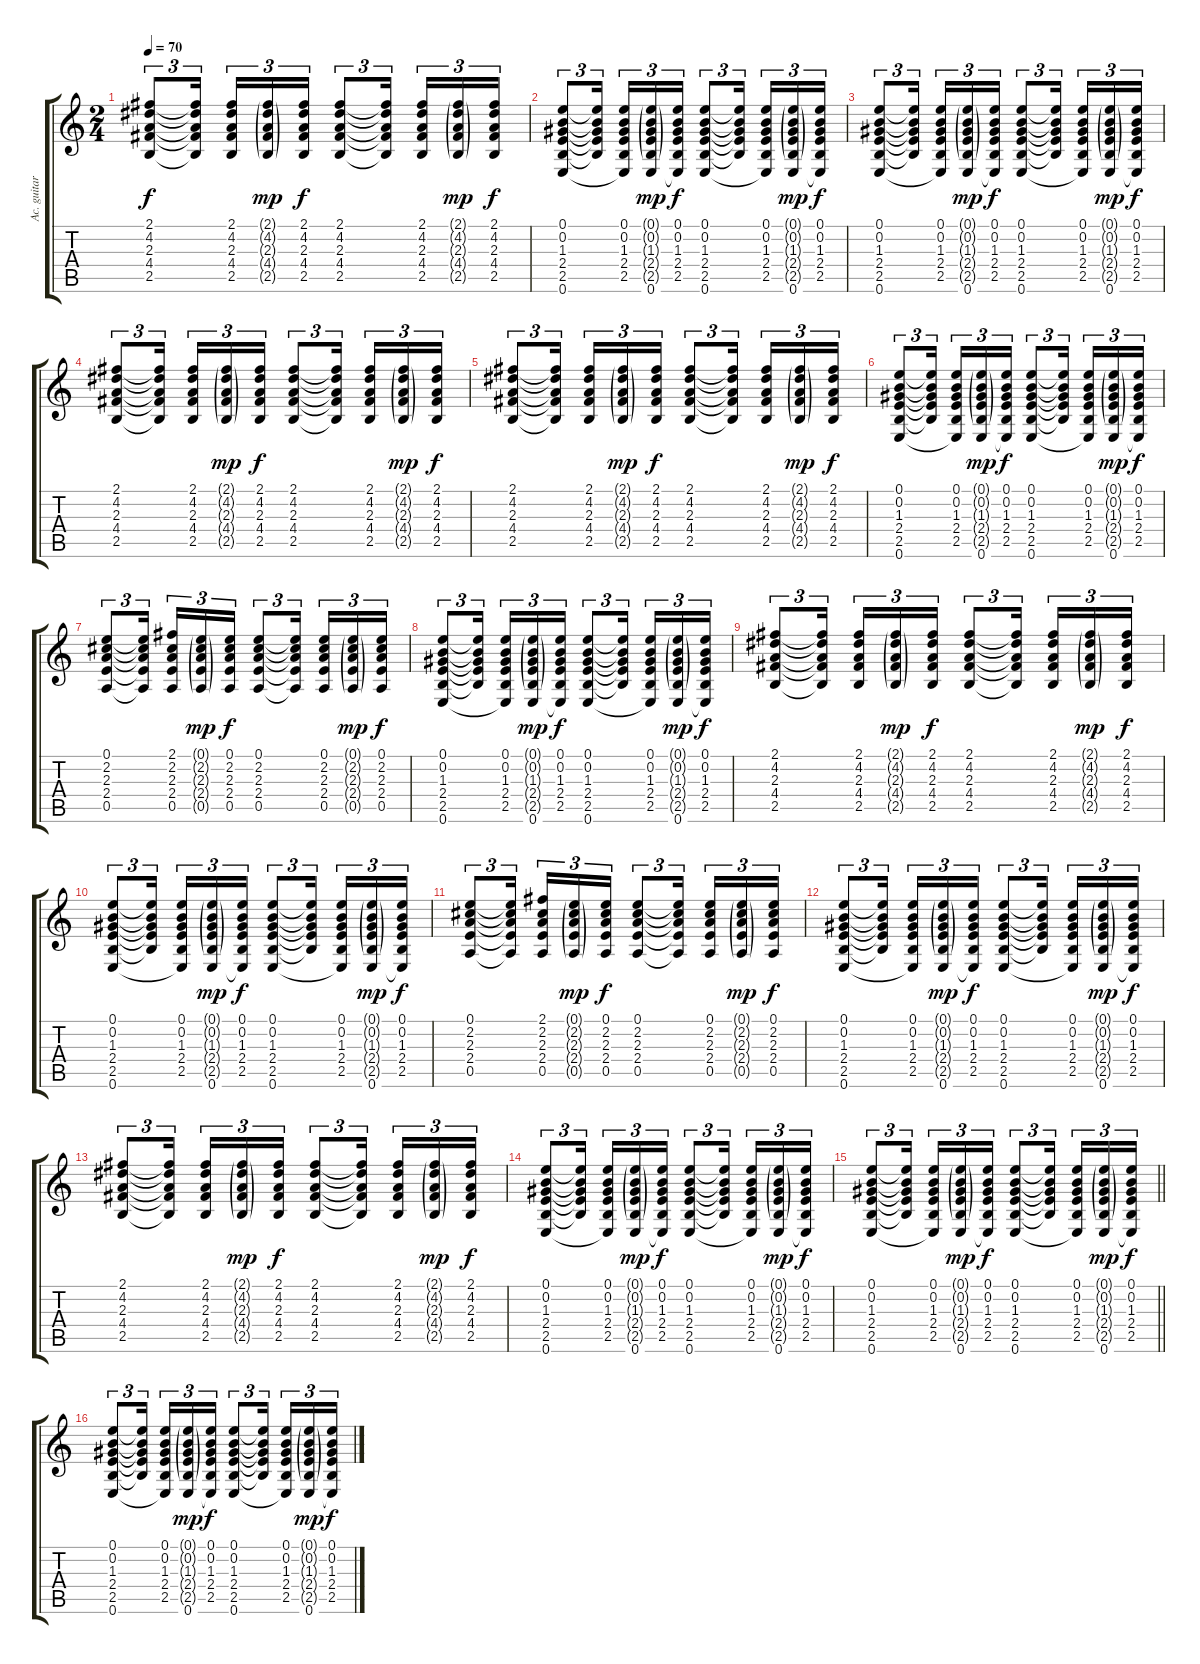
\track ("Ac. guitar (Ак. гитара)" "Ac. guitar") {instrument acousticguitarsteel}
\staff {score tabs}
\tuning (E4 B3 G3 D3 A2 E2) {hide}
\ts (2 4)
\tempo 70
\clef g2
\ks c
(2.1 4.2 2.3 4.4 2.5).8{tu (3 2) dy f} (2.1{t} 4.2{t} 2.3{t} 4.4{t} 2.5{t}).16{tu (3 2)} (2.1 4.2 2.3 4.4 2.5).16{tu (3 2)} (2.1{g} 4.2{g} 2.3{g} 4.4{g} 2.5{g}).16{tu (3 2) dy mp} (2.1 4.2 2.3 4.4 2.5).16{tu (3 2) dy f} (2.1 4.2 2.3 4.4 2.5).8{tu (3 2)} (2.1{t} 4.2{t} 2.3{t} 4.4{t} 2.5{t}).16{tu (3 2)} (2.1 4.2 2.3 4.4 2.5).16{tu (3 2)} (2.1{g} 4.2{g} 2.3{g} 4.4{g} 2.5{g}).16{tu (3 2) dy mp} (2.1 4.2 2.3 4.4 2.5).16{tu (3 2) dy f} |
(0.1 0.2 1.3 2.4 2.5 0.6).8{tu (3 2)} (0.1{t} 0.2{t} 1.3{t} 2.4{t} 2.5{t}).16{tu (3 2)} (0.1 0.2 1.3 2.4 2.5 0.6{t}).16{tu (3 2)} (0.1{g} 0.2{g} 1.3{g} 2.4{g} 2.5{g} 0.6).16{tu (3 2) dy mp} (0.1 0.2 1.3 2.4 2.5 0.6{t}).16{tu (3 2) dy f} (0.1 0.2 1.3 2.4 2.5 0.6).8{tu (3 2)} (0.1{t} 0.2{t} 1.3{t} 2.4{t} 2.5{t}).16{tu (3 2)} (0.1 0.2 1.3 2.4 2.5 0.6{t}).16{tu (3 2)} (0.1{g} 0.2{g} 1.3{g} 2.4{g} 2.5{g} 0.6).16{tu (3 2) dy mp} (0.1 0.2 1.3 2.4 2.5 0.6{t}).16{tu (3 2) dy f} |
(0.1 0.2 1.3 2.4 2.5 0.6).8{tu (3 2)} (0.1{t} 0.2{t} 1.3{t} 2.4{t} 2.5{t}).16{tu (3 2)} (0.1 0.2 1.3 2.4 2.5 0.6{t}).16{tu (3 2)} (0.1{g} 0.2{g} 1.3{g} 2.4{g} 2.5{g} 0.6).16{tu (3 2) dy mp} (0.1 0.2 1.3 2.4 2.5 0.6{t}).16{tu (3 2) dy f} (0.1 0.2 1.3 2.4 2.5 0.6).8{tu (3 2)} (0.1{t} 0.2{t} 1.3{t} 2.4{t} 2.5{t}).16{tu (3 2)} (0.1 0.2 1.3 2.4 2.5 0.6{t}).16{tu (3 2)} (0.1{g} 0.2{g} 1.3{g} 2.4{g} 2.5{g} 0.6).16{tu (3 2) dy mp} (0.1 0.2 1.3 2.4 2.5 0.6{t}).16{tu (3 2) dy f} |
(2.1 4.2 2.3 4.4 2.5).8{tu (3 2)} (2.1{t} 4.2{t} 2.3{t} 4.4{t} 2.5{t}).16{tu (3 2)} (2.1 4.2 2.3 4.4 2.5).16{tu (3 2)} (2.1{g} 4.2{g} 2.3{g} 4.4{g} 2.5{g}).16{tu (3 2) dy mp} (2.1 4.2 2.3 4.4 2.5).16{tu (3 2) dy f} (2.1 4.2 2.3 4.4 2.5).8{tu (3 2)} (2.1{t} 4.2{t} 2.3{t} 4.4{t} 2.5{t}).16{tu (3 2)} (2.1 4.2 2.3 4.4 2.5).16{tu (3 2)} (2.1{g} 4.2{g} 2.3{g} 4.4{g} 2.5{g}).16{tu (3 2) dy mp} (2.1 4.2 2.3 4.4 2.5).16{tu (3 2) dy f} |
(2.1 4.2 2.3 4.4 2.5).8{tu (3 2)} (2.1{t} 4.2{t} 2.3{t} 4.4{t} 2.5{t}).16{tu (3 2)} (2.1 4.2 2.3 4.4 2.5).16{tu (3 2)} (2.1{g} 4.2{g} 2.3{g} 4.4{g} 2.5{g}).16{tu (3 2) dy mp} (2.1 4.2 2.3 4.4 2.5).16{tu (3 2) dy f} (2.1 4.2 2.3 4.4 2.5).8{tu (3 2)} (2.1{t} 4.2{t} 2.3{t} 4.4{t} 2.5{t}).16{tu (3 2)} (2.1 4.2 2.3 4.4 2.5).16{tu (3 2)} (2.1{g} 4.2{g} 2.3{g} 4.4{g} 2.5{g}).16{tu (3 2) dy mp} (2.1 4.2 2.3 4.4 2.5).16{tu (3 2) dy f} |
(0.1 0.2 1.3 2.4 2.5 0.6).8{tu (3 2)} (0.1{t} 0.2{t} 1.3{t} 2.4{t} 2.5{t}).16{tu (3 2)} (0.1 0.2 1.3 2.4 2.5 0.6{t}).16{tu (3 2)} (0.1{g} 0.2{g} 1.3{g} 2.4{g} 2.5{g} 0.6).16{tu (3 2) dy mp} (0.1 0.2 1.3 2.4 2.5 0.6{t}).16{tu (3 2) dy f} (0.1 0.2 1.3 2.4 2.5 0.6).8{tu (3 2)} (0.1{t} 0.2{t} 1.3{t} 2.4{t} 2.5{t}).16{tu (3 2)} (0.1 0.2 1.3 2.4 2.5 0.6{t}).16{tu (3 2)} (0.1{g} 0.2{g} 1.3{g} 2.4{g} 2.5{g} 0.6).16{tu (3 2) dy mp} (0.1 0.2 1.3 2.4 2.5 0.6{t}).16{tu (3 2) dy f} |
(0.1 2.2 2.3 2.4 0.5).8{tu (3 2)} (0.1{t} 2.2{t} 2.3{t} 2.4{t} 0.5{t}).16{tu (3 2)} (2.1 2.2 2.3 2.4 0.5).16{tu (3 2)} (0.1{g} 2.2{g} 2.3{g} 2.4{g} 0.5{g}).16{tu (3 2) dy mp} (0.1 2.2 2.3 2.4 0.5).16{tu (3 2) dy f} (0.1 2.2 2.3 2.4 0.5).8{tu (3 2)} (0.1{t} 2.2{t} 2.3{t} 2.4{t} 0.5{t}).16{tu (3 2)} (0.1 2.2 2.3 2.4 0.5).16{tu (3 2)} (0.1{g} 2.2{g} 2.3{g} 2.4{g} 0.5{g}).16{tu (3 2) dy mp} (0.1 2.2 2.3 2.4 0.5).16{tu (3 2) dy f} |
(0.1 0.2 1.3 2.4 2.5 0.6).8{tu (3 2)} (0.1{t} 0.2{t} 1.3{t} 2.4{t} 2.5{t}).16{tu (3 2)} (0.1 0.2 1.3 2.4 2.5 0.6{t}).16{tu (3 2)} (0.1{g} 0.2{g} 1.3{g} 2.4{g} 2.5{g} 0.6).16{tu (3 2) dy mp} (0.1 0.2 1.3 2.4 2.5 0.6{t}).16{tu (3 2) dy f} (0.1 0.2 1.3 2.4 2.5 0.6).8{tu (3 2)} (0.1{t} 0.2{t} 1.3{t} 2.4{t} 2.5{t}).16{tu (3 2)} (0.1 0.2 1.3 2.4 2.5 0.6{t}).16{tu (3 2)} (0.1{g} 0.2{g} 1.3{g} 2.4{g} 2.5{g} 0.6).16{tu (3 2) dy mp} (0.1 0.2 1.3 2.4 2.5 0.6{t}).16{tu (3 2) dy f} |
(2.1 4.2 2.3 4.4 2.5).8{tu (3 2)} (2.1{t} 4.2{t} 2.3{t} 4.4{t} 2.5{t}).16{tu (3 2)} (2.1 4.2 2.3 4.4 2.5).16{tu (3 2)} (2.1{g} 4.2{g} 2.3{g} 4.4{g} 2.5{g}).16{tu (3 2) dy mp} (2.1 4.2 2.3 4.4 2.5).16{tu (3 2) dy f} (2.1 4.2 2.3 4.4 2.5).8{tu (3 2)} (2.1{t} 4.2{t} 2.3{t} 4.4{t} 2.5{t}).16{tu (3 2)} (2.1 4.2 2.3 4.4 2.5).16{tu (3 2)} (2.1{g} 4.2{g} 2.3{g} 4.4{g} 2.5{g}).16{tu (3 2) dy mp} (2.1 4.2 2.3 4.4 2.5).16{tu (3 2) dy f} |
(0.1 0.2 1.3 2.4 2.5 0.6).8{tu (3 2)} (0.1{t} 0.2{t} 1.3{t} 2.4{t} 2.5{t}).16{tu (3 2)} (0.1 0.2 1.3 2.4 2.5 0.6{t}).16{tu (3 2)} (0.1{g} 0.2{g} 1.3{g} 2.4{g} 2.5{g} 0.6).16{tu (3 2) dy mp} (0.1 0.2 1.3 2.4 2.5 0.6{t}).16{tu (3 2) dy f} (0.1 0.2 1.3 2.4 2.5 0.6).8{tu (3 2)} (0.1{t} 0.2{t} 1.3{t} 2.4{t} 2.5{t}).16{tu (3 2)} (0.1 0.2 1.3 2.4 2.5 0.6{t}).16{tu (3 2)} (0.1{g} 0.2{g} 1.3{g} 2.4{g} 2.5{g} 0.6).16{tu (3 2) dy mp} (0.1 0.2 1.3 2.4 2.5 0.6{t}).16{tu (3 2) dy f} |
(0.1 2.2 2.3 2.4 0.5).8{tu (3 2)} (0.1{t} 2.2{t} 2.3{t} 2.4{t} 0.5{t}).16{tu (3 2)} (2.1 2.2 2.3 2.4 0.5).16{tu (3 2)} (0.1{g} 2.2{g} 2.3{g} 2.4{g} 0.5{g}).16{tu (3 2) dy mp} (0.1 2.2 2.3 2.4 0.5).16{tu (3 2) dy f} (0.1 2.2 2.3 2.4 0.5).8{tu (3 2)} (0.1{t} 2.2{t} 2.3{t} 2.4{t} 0.5{t}).16{tu (3 2)} (0.1 2.2 2.3 2.4 0.5).16{tu (3 2)} (0.1{g} 2.2{g} 2.3{g} 2.4{g} 0.5{g}).16{tu (3 2) dy mp} (0.1 2.2 2.3 2.4 0.5).16{tu (3 2) dy f} |
(0.1 0.2 1.3 2.4 2.5 0.6).8{tu (3 2)} (0.1{t} 0.2{t} 1.3{t} 2.4{t} 2.5{t}).16{tu (3 2)} (0.1 0.2 1.3 2.4 2.5 0.6{t}).16{tu (3 2)} (0.1{g} 0.2{g} 1.3{g} 2.4{g} 2.5{g} 0.6).16{tu (3 2) dy mp} (0.1 0.2 1.3 2.4 2.5 0.6{t}).16{tu (3 2) dy f} (0.1 0.2 1.3 2.4 2.5 0.6).8{tu (3 2)} (0.1{t} 0.2{t} 1.3{t} 2.4{t} 2.5{t}).16{tu (3 2)} (0.1 0.2 1.3 2.4 2.5 0.6{t}).16{tu (3 2)} (0.1{g} 0.2{g} 1.3{g} 2.4{g} 2.5{g} 0.6).16{tu (3 2) dy mp} (0.1 0.2 1.3 2.4 2.5 0.6{t}).16{tu (3 2) dy f} |
(2.1 4.2 2.3 4.4 2.5).8{tu (3 2)} (2.1{t} 4.2{t} 2.3{t} 4.4{t} 2.5{t}).16{tu (3 2)} (2.1 4.2 2.3 4.4 2.5).16{tu (3 2)} (2.1{g} 4.2{g} 2.3{g} 4.4{g} 2.5{g}).16{tu (3 2) dy mp} (2.1 4.2 2.3 4.4 2.5).16{tu (3 2) dy f} (2.1 4.2 2.3 4.4 2.5).8{tu (3 2)} (2.1{t} 4.2{t} 2.3{t} 4.4{t} 2.5{t}).16{tu (3 2)} (2.1 4.2 2.3 4.4 2.5).16{tu (3 2)} (2.1{g} 4.2{g} 2.3{g} 4.4{g} 2.5{g}).16{tu (3 2) dy mp} (2.1 4.2 2.3 4.4 2.5).16{tu (3 2) dy f} |
(0.1 0.2 1.3 2.4 2.5 0.6).8{tu (3 2)} (0.1{t} 0.2{t} 1.3{t} 2.4{t} 2.5{t}).16{tu (3 2)} (0.1 0.2 1.3 2.4 2.5 0.6{t}).16{tu (3 2)} (0.1{g} 0.2{g} 1.3{g} 2.4{g} 2.5{g} 0.6).16{tu (3 2) dy mp} (0.1 0.2 1.3 2.4 2.5 0.6{t}).16{tu (3 2) dy f} (0.1 0.2 1.3 2.4 2.5 0.6).8{tu (3 2)} (0.1{t} 0.2{t} 1.3{t} 2.4{t} 2.5{t}).16{tu (3 2)} (0.1 0.2 1.3 2.4 2.5 0.6{t}).16{tu (3 2)} (0.1{g} 0.2{g} 1.3{g} 2.4{g} 2.5{g} 0.6).16{tu (3 2) dy mp} (0.1 0.2 1.3 2.4 2.5 0.6{t}).16{tu (3 2) dy f} |
\barLineRight lightlight
(0.1 0.2 1.3 2.4 2.5 0.6).8{tu (3 2)} (0.1{t} 0.2{t} 1.3{t} 2.4{t} 2.5{t}).16{tu (3 2)} (0.1 0.2 1.3 2.4 2.5 0.6{t}).16{tu (3 2)} (0.1{g} 0.2{g} 1.3{g} 2.4{g} 2.5{g} 0.6).16{tu (3 2) dy mp} (0.1 0.2 1.3 2.4 2.5 0.6{t}).16{tu (3 2) dy f} (0.1 0.2 1.3 2.4 2.5 0.6).8{tu (3 2)} (0.1{t} 0.2{t} 1.3{t} 2.4{t} 2.5{t}).16{tu (3 2)} (0.1 0.2 1.3 2.4 2.5 0.6{t}).16{tu (3 2)} (0.1{g} 0.2{g} 1.3{g} 2.4{g} 2.5{g} 0.6).16{tu (3 2) dy mp} (0.1 0.2 1.3 2.4 2.5 0.6{t}).16{tu (3 2) dy f} |
(0.1 0.2 1.3 2.4 2.5 0.6).8{tu (3 2)} (0.1{t} 0.2{t} 1.3{t} 2.4{t} 2.5{t}).16{tu (3 2)} (0.1 0.2 1.3 2.4 2.5 0.6{t}).16{tu (3 2)} (0.1{g} 0.2{g} 1.3{g} 2.4{g} 2.5{g} 0.6).16{tu (3 2) dy mp} (0.1 0.2 1.3 2.4 2.5 0.6{t}).16{tu (3 2) dy f} (0.1 0.2 1.3 2.4 2.5 0.6).8{tu (3 2)} (0.1{t} 0.2{t} 1.3{t} 2.4{t} 2.5{t}).16{tu (3 2)} (0.1 0.2 1.3 2.4 2.5 0.6{t}).16{tu (3 2)} (0.1{g} 0.2{g} 1.3{g} 2.4{g} 2.5{g} 0.6).16{tu (3 2) dy mp} (0.1 0.2 1.3 2.4 2.5 0.6{t}).16{tu (3 2) dy f}
